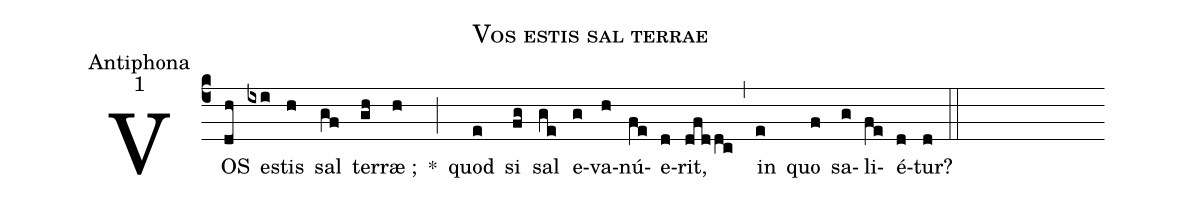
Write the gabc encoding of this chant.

name:Vos estis sal terrae;
office-part:Antiphona;
mode:1;
%%
(c4) VOS(dh) es(ixi)tis(h) sal(gf) ter(gh)ræ ;(h) *(;) quod(e) si(fg) sal(ge) e(g)va(h)nú(fe)e(d)rit,(dfddc) (,) in(e) quo(f) sa(g)li(fe)é(d)tur?(d) (::)
